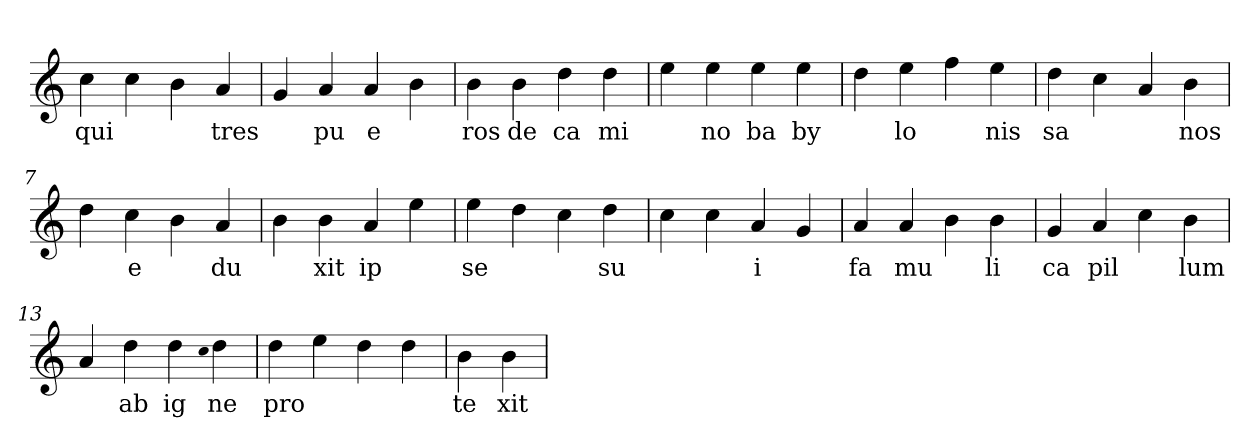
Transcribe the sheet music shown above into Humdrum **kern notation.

**kern	**text
*part1	*part1
*staff1	*staff1
*clefG2	*
=1	=1
4cc	qui
4cc	.
4b	.
4a	tres
=2	=2
4g	.
4a	pu
4a	e
4b	.
=3	=3
4b	ros
4b	de
4dd	ca
4dd	mi
=4	=4
4ee	.
4ee	no
4ee	ba
4ee	by
=5	=5
4dd	.
4ee	lo
4ff	.
4ee	nis
=6	=6
4dd	sa
4cc	.
4a	.
4b	nos
=7	=7
4dd	.
4cc	e
4b	.
4a	du
=8	=8
4b	.
4b	xit
4a	ip
4ee	.
=9	=9
4ee	se
4dd	.
4cc	.
4dd	su
=10	=10
4cc	.
4cc	.
4a	i
4g	.
=11	=11
4a	fa
4a	mu
4b	.
4b	li
=12	=12
4g	ca
4a	pil
4cc	.
4b	lum
=13	=13
4a	.
4dd	ab
4dd	ig
qqcc	.
4dd	ne
=14	=14
4dd	pro
4ee	.
4dd	.
4dd	.
=15	=15
4b	te
4b	xit
=	=
*-	*-
